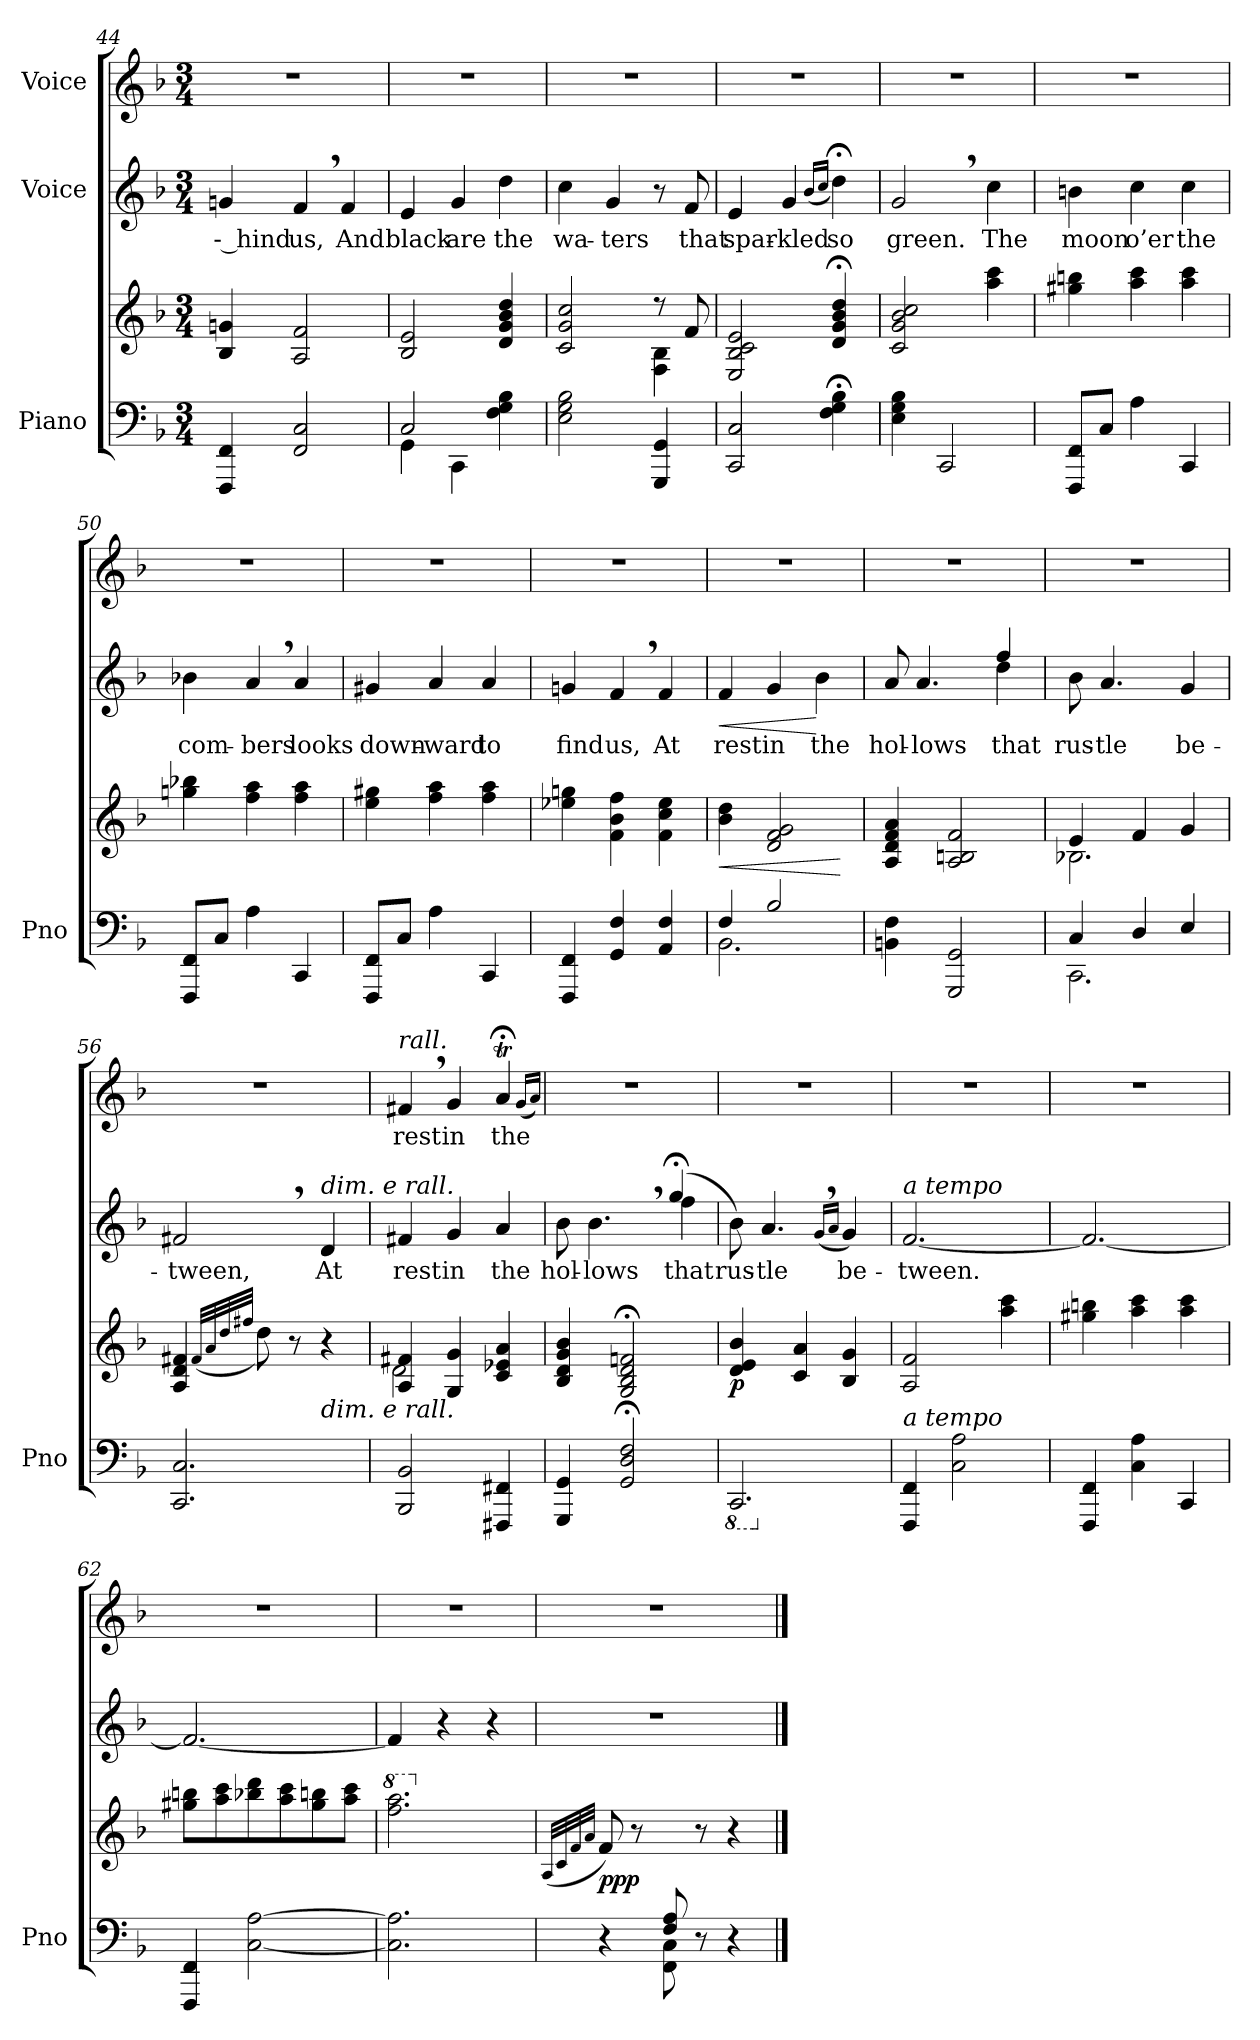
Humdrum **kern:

**kern	**kern	**dynam	**kern	**text	**dynam	**kern	**text
*part3	*part3	*part3	*part2	*part2	*part2	*part1	*part1
*staff4	*staff3	*staff3/4	*staff2	*staff2	*staff2	*staff1	*staff1
*I"Piano	*	*	*I"Voice	*	*	*I"Voice	*
*I'Pno	*	*	*	*	*	*	*
*clefF4	*clefG2	*	*clefG2	*	*	*clefG2	*
*k[b-]	*k[b-]	*	*k[b-]	*	*	*k[b-]	*
*M3/4	*M3/4	*	*M3/4	*	*	*M3/4	*
=44	=44	=44	=44	=44	=44	=44	=44
4FFF/ 4FF/	4B-/ 4gn/	.	4gn/	-- hind	.	2.r	.
2FF/ 2C/	2A/ 2f/	.	4f,/	us,	.	.	.
.	.	.	4f/	And	.	.	.
=45	=45	=45	=45	=45	=45	=45	=45
*^	*	*	*	*	*	*	*
2C/	4GG\	2B-/ 2e/	.	4e/	black	.	2.r	.
.	4CC\	.	.	4g/	are	.	.	.
4F\ 4G\ 4B-\	4ryy	4d/ 4g/ 4b-/ 4dd/	.	4dd\	the	.	.	.
*v	*v	*	*	*	*	*	*	*
=46	=46	=46	=46	=46	=46	=46	=46
*	*^	*	*	*	*	*	*
2E\ 2G\ 2B-\	2c/ 2g/ 2cc/	2ryy	.	4cc\	wa-	.	2.r	.
.	.	.	.	4g/	-ters	.	.	.
4GGG/ 4GG/	8r	4F\ 4B-\	.	8r	.	.	.	.
.	8f/	.	.	8f/	that	.	.	.
*	*v	*v	*	*	*	*	*	*
=47	=47	=47	=47	=47	=47	=47	=47
2CC/ 2C/	2E/ 2B-/ 2c/ 2e/	.	4e/	spar-	.	2.r	.
.	.	.	4g/	-kled	.	.	.
.	.	.	(16qb-/LL	.	.	.	.
.	.	.	16qcc/JJ	.	.	.	.
4F\;< 4G\;< 4B-\;<	4d/;< 4g/;< 4b-/;< 4dd/;<	.	4dd;<\)	so	.	.	.
=48	=48	=48	=48	=48	=48	=48	=48
4E\ 4G\ 4B-\	2c/ 2g/ 2b-/ 2cc/	.	2g,/	green.	.	2.r	.
2CC/	.	.	.	.	.	.	.
.	4aa\ 4ccc\	.	4cc\	The	.	.	.
=49	=49	=49	=49	=49	=49	=49	=49
8FFF/ 8FF/L	4gg#X\ 4bbn\	.	4bn\	moon	.	2.r	.
8C/J	.	.	.	.	.	.	.
4A\	4aa\ 4ccc\	.	4cc\	o’er	.	.	.
4CC/	4aa\ 4ccc\	.	4cc\	the	.	.	.
=50	=50	=50	=50	=50	=50	=50	=50
8FFF/ 8FF/L	4ggn\ 4bb-X\	.	4b-X\	com-	.	2.r	.
8C/J	.	.	.	.	.	.	.
4A\	4ff\ 4aa\	.	4a,/	-bers	.	.	.
4CC/	4ff\ 4aa\	.	4a/	looks	.	.	.
=51	=51	=51	=51	=51	=51	=51	=51
8FFF/ 8FF/L	4ee\ 4gg#X\	.	4g#X/	down-	.	2.r	.
8C/J	.	.	.	.	.	.	.
4A\	4ff\ 4aa\	.	4a/	-ward	.	.	.
4CC/	4ff\ 4aa\	.	4a/	to	.	.	.
=52	=52	=52	=52	=52	=52	=52	=52
4FFF/ 4FF/	4ee-X\ 4ggn\	.	4gn/	find	.	2.r	.
4GG/ 4F/	4f\ 4b-\ 4ff\	.	4f,/	us,	.	.	.
4AA/ 4F/	4f\ 4cc\ 4ee-\	.	4f/	At	.	.	.
=53	=53	=53	=53	=53	=53	=53	=53
*^	*	*	*	*	*	*	*
!	!	!	!LO:HP:b	!	!	!LO:HP:b	!	!
4F/	2.BB-\	4b-\ 4dd\	<	4f/	rest	<	2.r	.
2B-/	.	2d/ 2f/ 2g/	.	4g/	in	.	.	.
.	.	.	.	4b-\	the	[	.	.
*v	*v	*	*	*	*	*	*	*
.	.	[	.	.	.	.	.
=54	=54	=54	=54	=54	=54	=54	=54
*	*	*	*^	*	*	*	*
4BBn\ 4F\	4A/ 4d/ 4f/ 4a/	.	8a/	2ryy	hol-	.	2.r	.
.	.	.	4.a/	.	-lows	.	.	.
2GGG/ 2GG/	2A/ 2Bn/ 2f/	.	.	.	.	.	.	.
.	.	.	4ff/	4dd\	that	.	.	.
*	*	*	*v	*v	*	*	*	*
=55	=55	=55	=55	=55	=55	=55	=55
*^	*^	*	*	*	*	*	*
4C/	2.CC\	4e/	2.B-X\	.	8b-\	rus-	.	2.r	.
.	.	.	.	.	4.a/	-tle	.	.	.
4D/	.	4f/	.	.	.	.	.	.	.
4E/	.	4g/	.	.	4g/	be-	.	.	.
*v	*v	*	*	*	*	*	*	*	*
*	*v	*v	*	*	*	*	*	*
=56	=56	=56	=56	=56	=56	=56	=56
2.CC/ 2.C/	4A/ 4d/ 4f#X/	.	2f#X,/	-tween,	.	2.r	.
.	(32qf#/LLL	.	.	.	.	.	.
.	32qa/	.	.	.	.	.	.
.	32qdd/	.	.	.	.	.	.
.	32qff#X/JJJ	.	.	.	.	.	.
.	8dd\)	.	.	.	.	.	.
.	8r	.	.	.	.	.	.
!	!	!	!LO:TX:a:i:t=dim. e rall.	!	!	!	!
!	!LO:TX:b:i:t=dim. e rall.	!	!	!	!	!	!
.	4r	.	4d/	At	.	.	.
=57	=57	=57	=57	=57	=57	=57	=57
*	*^	*	*	*	*	*	*
!	!	!	!	!	!	!	!LO:TX:i:t=rall.	!
2BBB-/ 2BB-/	4A/ 4f#X/	2d\	.	4f#X/	rest	.	4f#X,/	rest
.	4G/ 4g/	.	.	4g/	in	.	4g/	in
4FFF#X/ 4FF#X/	4c/ 4e-X/ 4a/	4ryy	.	4a/	the	.	4a;<t/	the
*	*v	*v	*	*	*	*	*	*
.	.	.	.	.	.	(16qg/LL	.
.	.	.	.	.	.	16qa/JJ)	.
=58	=58	=58	=58	=58	=58	=58	=58
*	*	*	*^	*	*	*	*
4GGG/ 4GG/	4B-/ 4d/ 4g/ 4b-/	.	8b-\	2ryy	hol-	.	2.r	.
.	.	.	4.b-,\	.	-lows	.	.	.
2GG/; 2D/; 2F/;	2G/;< 2B-/;< 2d/;< 2fn/;<	.	.	.	.	.	.	.
.	.	.	(4gg;</	4ff\	that	.	.	.
*	*	*	*v	*v	*	*	*	*
=59	=59	=59	=59	=59	=59	=59	=59
*8ba	*	*	*	*	*	*	*
*	*	*	*^	*	*	*	*
!	!	!LO:DY:b	!	!	!	!	!	!
*	*	*	*v	*v	*	*	*	*
2.CCC/	4d/ 4e/ 4b-/	p	8b-\)	rus-	.	2.r	.
.	.	.	4.a,/	-tle	.	.	.
.	4c/ 4a/	.	.	.	.	.	.
.	.	.	(16qg/LL	.	.	.	.
.	.	.	16qa/JJ	.	.	.	.
.	4B-/ 4g/	.	4g/)	be-	.	.	.
=60	=60	=60	=60	=60	=60	=60	=60
*X8ba	*	*	*	*	*	*	*
!	!	!	!LO:TX:i:t=a tempo	!	!	!	!
!LO:TX:i:t=a tempo	!	!	!	!	!	!	!
4FFF/ 4FF/	2A/ 2f/	.	[2.f/	-tween.	.	2.r	.
2C\ 2A\	.	.	.	.	.	.	.
.	4aa\ 4ccc\	.	.	.	.	.	.
=61	=61	=61	=61	=61	=61	=61	=61
4FFF/ 4FF/	4gg#X\ 4bbn\	.	2.f/_	.	.	2.r	.
4C\ 4A\	4aa\ 4ccc\	.	.	.	.	.	.
4CC/	4aa\ 4ccc\	.	.	.	.	.	.
=62	=62	=62	=62	=62	=62	=62	=62
4FFF/ 4FF/	8gg#X\ 8bbn\L	.	2.f/_	.	.	2.r	.
.	8aa\ 8ccc\	.	.	.	.	.	.
[2C\ [2A\	8bb-X\ 8ddd\	.	.	.	.	.	.
.	8aa\ 8ccc\	.	.	.	.	.	.
.	8gg#\ 8bbn\	.	.	.	.	.	.
.	8aa\ 8ccc\J	.	.	.	.	.	.
=63	=63	=63	=63	=63	=63	=63	=63
*	*8va	*	*	*	*	*	*
2.C\] 2.A\]	2.fff\ 2.aaa\	.	4f/]	.	.	2.r	.
.	.	.	4r	.	.	.	.
.	.	.	4r	.	.	.	.
=64	=64	=64	=64	=64	=64	=64	=64
*	*X8va	*	*	*	*	*	*
.	(32qA/LLL	.	.	.	.	.	.
.	32qc/	.	.	.	.	.	.
.	32qf/	.	.	.	.	.	.
.	32qa/JJJ	.	.	.	.	.	.
*^	*	*	*	*	*	*	*
!	!	!	!LO:DY:b	!	!	!	!	!
4ryy	4r	8f/)	ppp	2.r	.	.	2.r	.
.	.	8r	.	.	.	.	.	.
8F/ 8A/	8FF\ 8C\	8ryy	.	.	.	.	.	.
4.ryy	8r	8r	.	.	.	.	.	.
.	4r	4r	.	.	.	.	.	.
*v	*v	*	*	*	*	*	*	*
==	==	==	==	==	==	==	==
*-	*-	*-	*-	*-	*-	*-	*-
